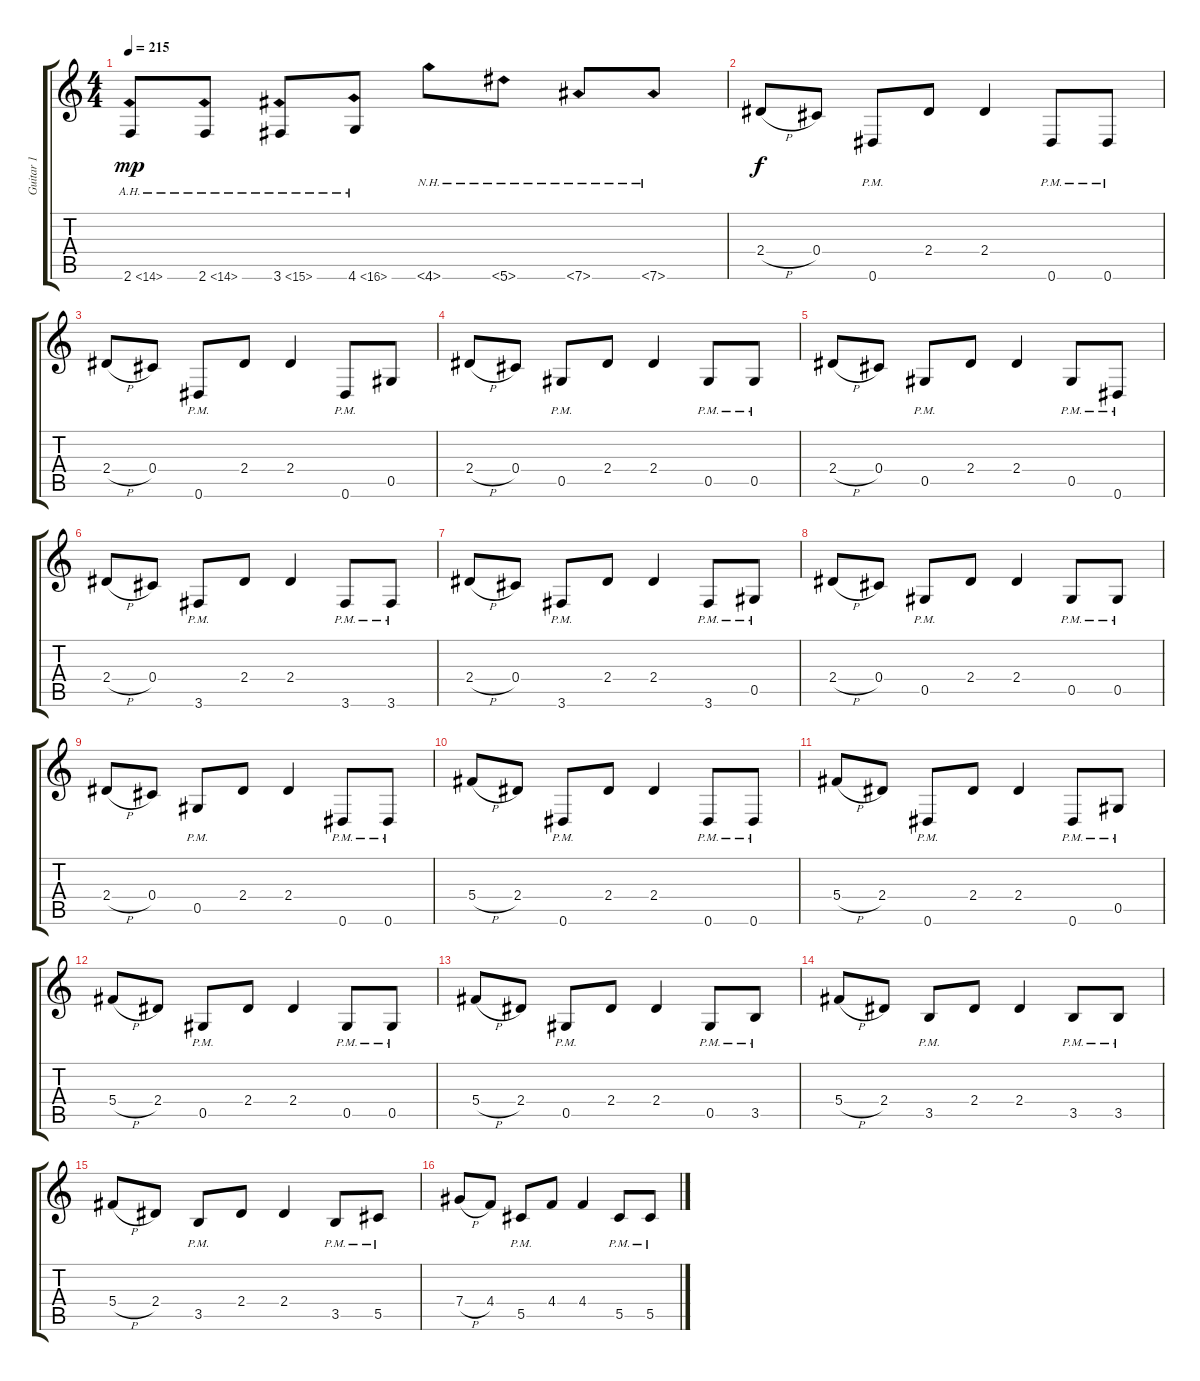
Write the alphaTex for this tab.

\track ("Guitar 1" "Guitar 1") {instrument overdrivenguitar}
\staff {score tabs}
\tuning (Eb4 Bb3 Gb3 Db3 Ab2 Eb2) {hide}
\ts (4 4)
\tempo 215
\clef g2
\ks c
2.6{ah 12}.8{dy mp} 2.6{ah 12}.8 3.6{ah 12}.8 4.6{ah 12}.8 4.6{nh}.8 5.6{nh}.8 7.6{nh}.8 7.6{nh}.8 |
2.4{h}.8{dy f} 0.4.8 0.6{pm}.8 2.4.8 2.4.4 0.6{pm}.8 0.6{pm}.8 |
2.4{h}.8 0.4.8 0.6{pm}.8 2.4.8 2.4.4 0.6{pm}.8 0.5.8 |
2.4{h}.8 0.4.8 0.5{pm}.8 2.4.8 2.4.4 0.5{pm}.8 0.5{pm}.8 |
2.4{h}.8 0.4.8 0.5{pm}.8 2.4.8 2.4.4 0.5{pm}.8 0.6{pm}.8 |
2.4{h}.8 0.4.8 3.6{pm}.8 2.4.8 2.4.4 3.6{pm}.8 3.6{pm}.8 |
2.4{h}.8 0.4.8 3.6{pm}.8 2.4.8 2.4.4 3.6{pm}.8 0.5{pm}.8 |
2.4{h}.8 0.4.8 0.5{pm}.8 2.4.8 2.4.4 0.5{pm}.8 0.5{pm}.8 |
2.4{h}.8 0.4.8 0.5{pm}.8 2.4.8 2.4.4 0.6{pm}.8 0.6{pm}.8 |
5.4{h}.8 2.4.8 0.6{pm}.8 2.4.8 2.4.4 0.6{pm}.8 0.6{pm}.8 |
5.4{h}.8 2.4.8 0.6{pm}.8 2.4.8 2.4.4 0.6{pm}.8 0.5{pm}.8 |
5.4{h}.8 2.4.8 0.5{pm}.8 2.4.8 2.4.4 0.5{pm}.8 0.5{pm}.8 |
5.4{h}.8 2.4.8 0.5{pm}.8 2.4.8 2.4.4 0.5{pm}.8 3.5{pm}.8 |
5.4{h}.8 2.4.8 3.5{pm}.8 2.4.8 2.4.4 3.5{pm}.8 3.5{pm}.8 |
5.4{h}.8 2.4.8 3.5{pm}.8 2.4.8 2.4.4 3.5{pm}.8 5.5{pm}.8 |
7.4{h}.8 4.4.8 5.5{pm}.8 4.4.8 4.4.4 5.5{pm}.8 5.5{pm}.8
